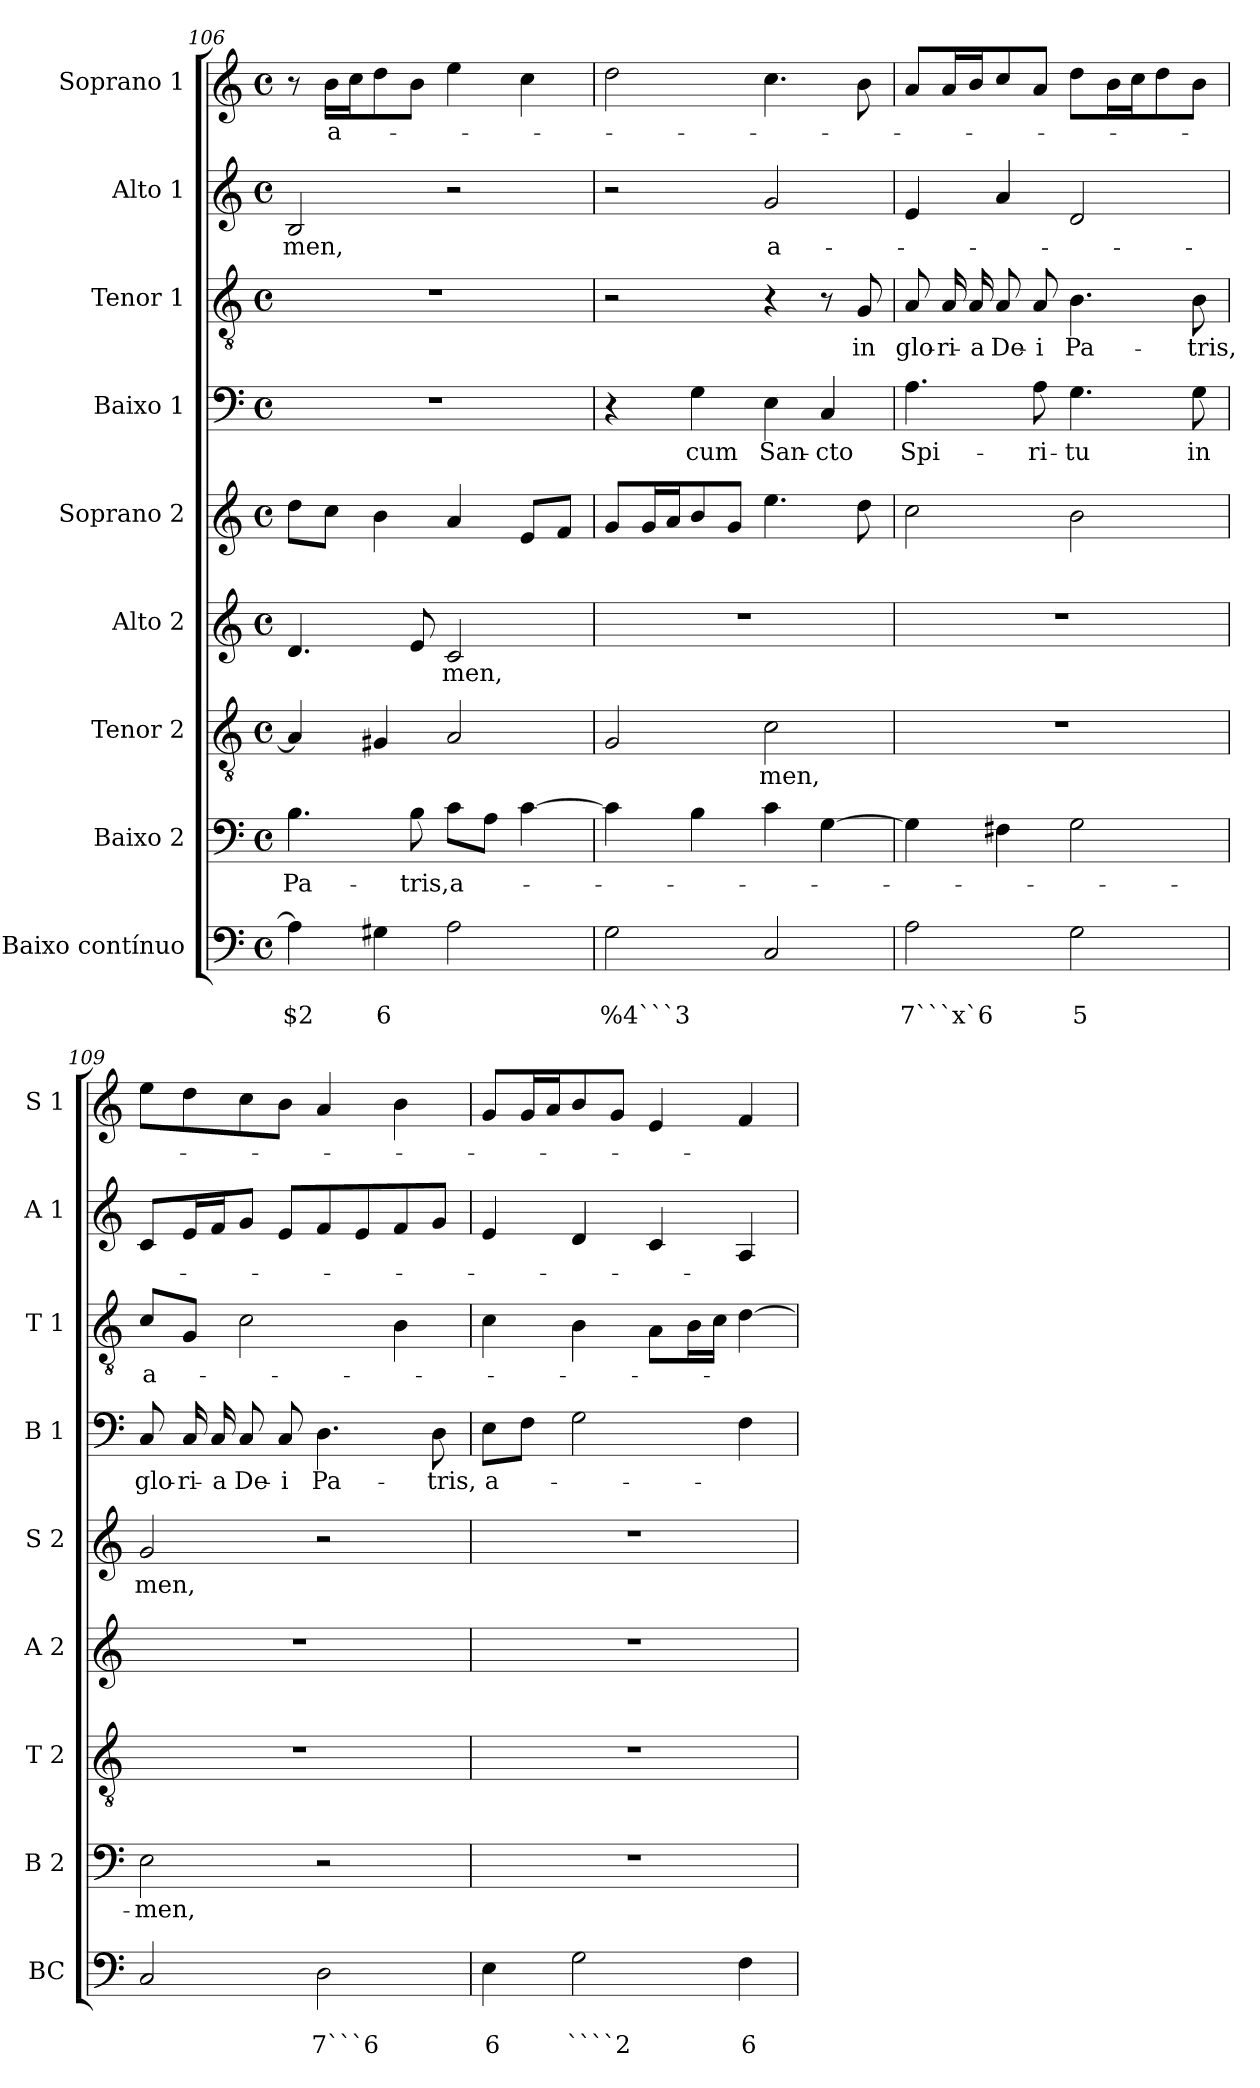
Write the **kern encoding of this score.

**kern	**text	**text	**kern	**text	**kern	**text	**kern	**text	**kern	**text	**kern	**text	**kern	**text	**kern	**text	**kern	**text
*part9	*part9	*part9	*part8	*part8	*part7	*part7	*part6	*part6	*part5	*part5	*part4	*part4	*part3	*part3	*part2	*part2	*part1	*part1
*staff9	*staff9	*staff9	*staff8	*staff8	*staff7	*staff7	*staff6	*staff6	*staff5	*staff5	*staff4	*staff4	*staff3	*staff3	*staff2	*staff2	*staff1	*staff1
*I"Baixo contínuo	*	*	*I"Baixo 2	*	*I"Tenor 2	*	*I"Alto 2	*	*I"Soprano 2	*	*I"Baixo 1	*	*I"Tenor 1	*	*I"Alto 1	*	*I"Soprano 1	*
*I'BC	*	*	*I'B 2	*	*I'T 2	*	*I'A 2	*	*I'S 2	*	*I'B 1	*	*I'T 1	*	*I'A 1	*	*I'S 1	*
*clefF4	*	*	*clefF4	*	*clefGv2	*	*clefG2	*	*clefG2	*	*clefF4	*	*clefGv2	*	*clefG2	*	*clefG2	*
*k[]	*	*	*k[]	*	*k[]	*	*k[]	*	*k[]	*	*k[]	*	*k[]	*	*k[]	*	*k[]	*
*C:	*	*	*C:	*	*C:	*	*C:	*	*C:	*	*C:	*	*C:	*	*C:	*	*C:	*
*M4/4	*	*	*M4/4	*	*M4/4	*	*M4/4	*	*M4/4	*	*M4/4	*	*M4/4	*	*M4/4	*	*M4/4	*
*met(c)	*	*	*met(c)	*	*met(c)	*	*met(c)	*	*met(c)	*	*met(c)	*	*met(c)	*	*met(c)	*	*met(c)	*
=106	=106	=106	=106	=106	=106	=106	=106	=106	=106	=106	=106	=106	=106	=106	=106	=106	=106	=106
!	!	!LO:LY:b	!	!LO:LY:b	!	!	!	!	!	!	!	!	!	!	!	!LO:LY:b	!	!
4A\]	.	$2	4.B\	Pa-	4A/]	.	4.d/	.	8dd\L	.	1r	.	1r	.	2B/	-men,	8r	.
!	!	!	!	!	!	!	!	!	!	!	!	!	!	!	!	!	!	!LO:LY:b
.	.	.	.	.	.	.	.	.	8cc\J	.	.	.	.	.	.	.	16b\LL	a-
.	.	.	.	.	.	.	.	.	.	.	.	.	.	.	.	.	16cc\J	.
!	!	!LO:LY:b	!	!	!	!	!	!	!	!	!	!	!	!	!	!	!	!
4G#X\	.	6	.	.	4G#X/	.	.	.	4b\	.	.	.	.	.	.	.	8dd\	.
!	!	!	!	!LO:LY:b	!	!	!	!	!	!	!	!	!	!	!	!	!	!
.	.	.	8B\	-tris,	.	.	8e/	.	.	.	.	.	.	.	.	.	8b\J	.
!	!	!	!	!LO:LY:b	!	!	!	!LO:LY:b	!	!	!	!	!	!	!	!	!	!
2A\	.	.	8c\L	a-	2A/	.	2c/	-men,	4a/	.	.	.	.	.	2r	.	4ee\	.
.	.	.	8A\J	.	.	.	.	.	.	.	.	.	.	.	.	.	.	.
.	.	.	[4c\	.	.	.	.	.	8e/L	.	.	.	.	.	.	.	4cc\	.
.	.	.	.	.	.	.	.	.	8f/J	.	.	.	.	.	.	.	.	.
=107	=107	=107	=107	=107	=107	=107	=107	=107	=107	=107	=107	=107	=107	=107	=107	=107	=107	=107
!	!	!LO:LY:b	!	!	!	!	!	!	!	!	!	!	!	!	!	!	!	!
2G\	.	%4```3	4c\]	.	2G/	.	1r	.	8g/L	.	4r	.	2r	.	2r	.	2dd\	.
.	.	.	.	.	.	.	.	.	16g/L	.	.	.	.	.	.	.	.	.
.	.	.	.	.	.	.	.	.	16a/J	.	.	.	.	.	.	.	.	.
!	!	!	!	!	!	!	!	!	!	!	!	!LO:LY:b	!	!	!	!	!	!
.	.	.	4B\	.	.	.	.	.	8b/	.	4G\	cum	.	.	.	.	.	.
.	.	.	.	.	.	.	.	.	8g/J	.	.	.	.	.	.	.	.	.
!	!	!	!	!	!	!LO:LY:b	!	!	!	!	!	!LO:LY:b	!	!	!	!LO:LY:b	!	!
2C/	.	.	4c\	.	2c\	-men,	.	.	4.ee\	.	4E\	San-	4r	.	2g/	a-	4.cc\	.
!	!	!	!	!	!	!	!	!	!	!	!	!LO:LY:b	!	!	!	!	!	!
.	.	.	[4G\	.	.	.	.	.	.	.	4C/	-cto	8r	.	.	.	.	.
!	!	!	!	!	!	!	!	!	!	!	!	!	!	!LO:LY:b	!	!	!	!
.	.	.	.	.	.	.	.	.	8dd\	.	.	.	8G/	in	.	.	8b\	.
=108	=108	=108	=108	=108	=108	=108	=108	=108	=108	=108	=108	=108	=108	=108	=108	=108	=108	=108
!	!	!LO:LY:b	!	!	!	!	!	!	!	!	!	!LO:LY:b	!	!LO:LY:b	!	!	!	!
2A\	.	7```x`6	4G\]	.	1r	.	1r	.	2cc\	.	4.A\	Spi-	8A/	glo-	4e/	.	8a/L	.
!	!	!	!	!	!	!	!	!	!	!	!	!	!	!LO:LY:b	!	!	!	!
.	.	.	.	.	.	.	.	.	.	.	.	.	16A/	-ri-	.	.	16a/L	.
!	!	!	!	!	!	!	!	!	!	!	!	!	!	!LO:LY:b	!	!	!	!
.	.	.	.	.	.	.	.	.	.	.	.	.	16A/	-a	.	.	16b/J	.
!	!	!	!	!	!	!	!	!	!	!	!	!	!	!LO:LY:b	!	!	!	!
.	.	.	4F#X\	.	.	.	.	.	.	.	.	.	8A/	De-	4a/	.	8cc/	.
!	!	!	!	!	!	!	!	!	!	!	!	!LO:LY:b	!	!LO:LY:b	!	!	!	!
.	.	.	.	.	.	.	.	.	.	.	8A\	-ri-	8A/	-i	.	.	8a/J	.
!	!	!LO:LY:b	!	!	!	!	!	!	!	!	!	!LO:LY:b	!	!LO:LY:b	!	!	!	!
2G\	.	5	2G\	.	.	.	.	.	2b\	.	4.G\	-tu	4.B\	Pa-	2d/	.	8dd\L	.
.	.	.	.	.	.	.	.	.	.	.	.	.	.	.	.	.	16b\L	.
.	.	.	.	.	.	.	.	.	.	.	.	.	.	.	.	.	16cc\J	.
.	.	.	.	.	.	.	.	.	.	.	.	.	.	.	.	.	8dd\	.
!	!	!	!	!	!	!	!	!	!	!	!	!LO:LY:b	!	!LO:LY:b	!	!	!	!
.	.	.	.	.	.	.	.	.	.	.	8G\	in	8B\	-tris,	.	.	8b\J	.
!!LO:PB:g=z
=109	=109	=109	=109	=109	=109	=109	=109	=109	=109	=109	=109	=109	=109	=109	=109	=109	=109	=109
!	!	!	!	!LO:LY:b	!	!	!	!	!	!LO:LY:b	!	!LO:LY:b	!	!LO:LY:b	!	!	!	!
2C/	.	.	2E\	-men,	1r	.	1r	.	2g/	-men,	8C/	glo-	8c/L	a-	8c/L	.	8ee\L	.
!	!	!	!	!	!	!	!	!	!	!	!	!LO:LY:b	!	!	!	!	!	!
.	.	.	.	.	.	.	.	.	.	.	16C/	-ri-	8G/J	.	16e/L	.	8dd\	.
!	!	!	!	!	!	!	!	!	!	!	!	!LO:LY:b	!	!	!	!	!	!
.	.	.	.	.	.	.	.	.	.	.	16C/	-a	.	.	16f/J	.	.	.
!	!	!	!	!	!	!	!	!	!	!	!	!LO:LY:b	!	!	!	!	!	!
.	.	.	.	.	.	.	.	.	.	.	8C/	De-	2c\	.	8g/J	.	8cc\	.
!	!	!	!	!	!	!	!	!	!	!	!	!LO:LY:b	!	!	!	!	!	!
.	.	.	.	.	.	.	.	.	.	.	8C/	-i	.	.	8e/L	.	8b\J	.
!	!	!LO:LY:b	!	!	!	!	!	!	!	!	!	!LO:LY:b	!	!	!	!	!	!
2D\	.	7```6	2r	.	.	.	.	.	2r	.	4.D\	Pa-	.	.	8f/	.	4a/	.
.	.	.	.	.	.	.	.	.	.	.	.	.	.	.	8e/	.	.	.
.	.	.	.	.	.	.	.	.	.	.	.	.	4B\	.	8f/	.	4b\	.
!	!	!	!	!	!	!	!	!	!	!	!	!LO:LY:b	!	!	!	!	!	!
.	.	.	.	.	.	.	.	.	.	.	8D\	-tris,	.	.	8g/J	.	.	.
=110	=110	=110	=110	=110	=110	=110	=110	=110	=110	=110	=110	=110	=110	=110	=110	=110	=110	=110
!	!	!LO:LY:b	!	!	!	!	!	!	!	!	!	!LO:LY:b	!	!	!	!	!	!
4E\	.	6	1r	.	1r	.	1r	.	1r	.	8E\L	a-	4c\	.	4e/	.	8g/L	.
.	.	.	.	.	.	.	.	.	.	.	8F\J	.	.	.	.	.	16g/L	.
.	.	.	.	.	.	.	.	.	.	.	.	.	.	.	.	.	16a/J	.
!	!	!LO:LY:b	!	!	!	!	!	!	!	!	!	!	!	!	!	!	!	!
2G\	.	````2	.	.	.	.	.	.	.	.	2G\	.	4B\	.	4d/	.	8b/	.
.	.	.	.	.	.	.	.	.	.	.	.	.	.	.	.	.	8g/J	.
.	.	.	.	.	.	.	.	.	.	.	.	.	8A\L	.	4c/	.	4e/	.
.	.	.	.	.	.	.	.	.	.	.	.	.	16B\L	.	.	.	.	.
.	.	.	.	.	.	.	.	.	.	.	.	.	16c\JJ	.	.	.	.	.
!	!	!LO:LY:b	!	!	!	!	!	!	!	!	!	!	!	!	!	!	!	!
4F\	.	6	.	.	.	.	.	.	.	.	4F\	.	[4d\	.	4A/	.	4f/	.
=	=	=	=	=	=	=	=	=	=	=	=	=	=	=	=	=	=	=
*-	*-	*-	*-	*-	*-	*-	*-	*-	*-	*-	*-	*-	*-	*-	*-	*-	*-	*-
